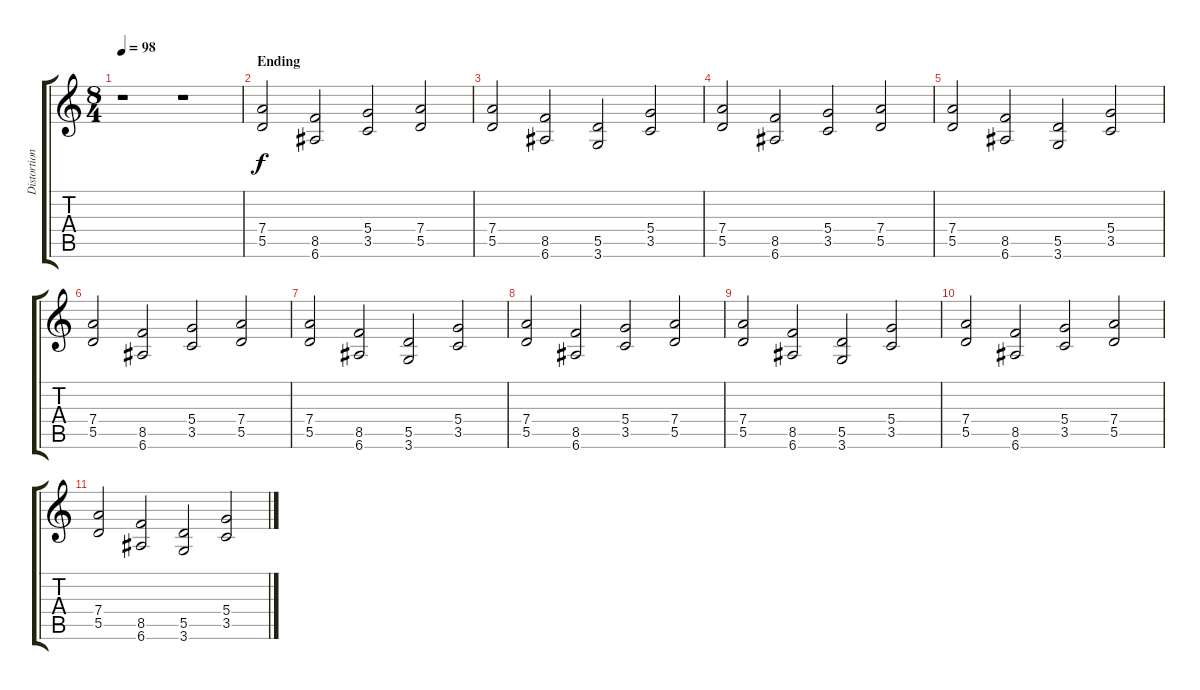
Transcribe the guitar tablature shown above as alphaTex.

\track ("Distortion Rhytm" "Distortion") {instrument distortionguitar}
\staff {score tabs}
\tuning (E4 B3 G3 D3 A2 E2) {hide}
\ts (8 4)
\tempo 98
\clef g2
\ks c
r.1{dy f} r.1 |
\section ("" "Ending")
(7.4 5.5).2 (8.5 6.6).2 (5.4 3.5).2 (7.4 5.5).2 |
(7.4 5.5).2 (8.5 6.6).2 (5.5 3.6).2 (5.4 3.5).2 |
(7.4 5.5).2 (8.5 6.6).2 (5.4 3.5).2 (7.4 5.5).2 |
(7.4 5.5).2 (8.5 6.6).2 (5.5 3.6).2 (5.4 3.5).2 |
(7.4 5.5).2{volume 11} (8.5 6.6).2 (5.4 3.5).2 (7.4 5.5).2 |
(7.4 5.5).2{volume 9} (8.5 6.6).2 (5.5 3.6).2 (5.4 3.5).2 |
(7.4 5.5).2{volume 7} (8.5 6.6).2 (5.4 3.5).2 (7.4 5.5).2 |
(7.4 5.5).2{volume 5} (8.5 6.6).2 (5.5 3.6).2 (5.4 3.5).2 |
(7.4 5.5).2{volume 3} (8.5 6.6).2 (5.4 3.5).2 (7.4 5.5).2 |
(7.4 5.5).2{volume 1} (8.5 6.6).2 (5.5 3.6).2 (5.4 3.5).2
